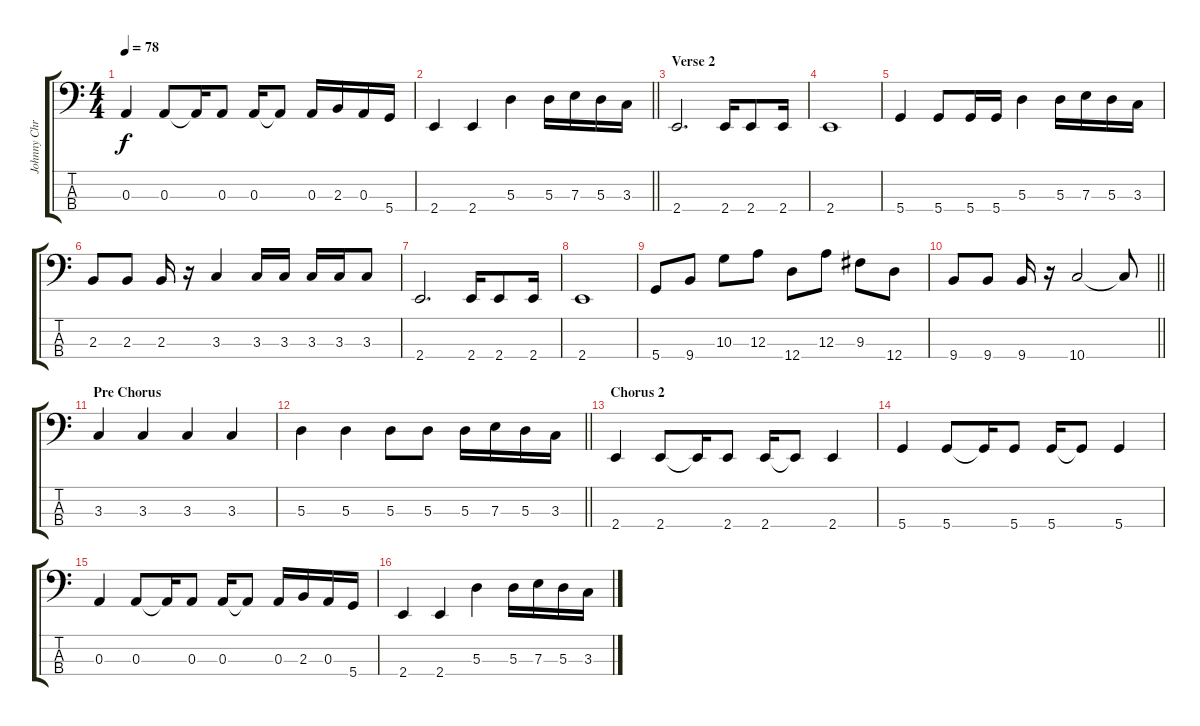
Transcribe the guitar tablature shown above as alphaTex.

\track ("Johnny Christ" "Johnny Chr") {instrument acousticbass}
\staff {score tabs}
\tuning (G2 D2 A1 D1) {hide}
\ts (4 4)
\tempo 78
\clef f4
\ks c
0.3.4{dy f} 0.3.8 0.3{t}.16 0.3.8 0.3.16 0.3{t}.8 0.3.16 2.3.16 0.3.16 5.4.16 |
\barLineRight lightlight
2.4.4 2.4.4 5.3.4 5.3.16 7.3.16 5.3.16 3.3.16 |
\section ("" "Verse 2")
2.4.2{d} 2.4.16 2.4.8 2.4.16 |
2.4.1 |
5.4.4 5.4.8 5.4.16 5.4.16 5.3.4 5.3.16 7.3.16 5.3.16 3.3.16 |
2.3.8 2.3.8 2.3.16 r.16 3.3.4 3.3.16 3.3.16 3.3.16 3.3.16 3.3.8 |
2.4.2{d} 2.4.16 2.4.8 2.4.16 |
2.4.1 |
5.4.8 9.4.8 10.3.8 12.3.8 12.4.8 12.3.8 9.3.8 12.4.8 |
\barLineRight lightlight
9.4.8 9.4.8 9.4.16 r.16 10.4.2 10.4{t}.8 |
\section ("" "Pre Chorus")
3.3.4 3.3.4 3.3.4 3.3.4 |
\barLineRight lightlight
5.3.4 5.3.4 5.3.8 5.3.8 5.3.16 7.3.16 5.3.16 3.3.16 |
\section ("" "Chorus 2")
2.4.4 2.4.8 2.4{t}.16 2.4.8 2.4.16 2.4{t}.8 2.4.4 |
5.4.4 5.4.8 5.4{t}.16 5.4.8 5.4.16 5.4{t}.8 5.4.4 |
0.3.4 0.3.8 0.3{t}.16 0.3.8 0.3.16 0.3{t}.8 0.3.16 2.3.16 0.3.16 5.4.16 |
2.4.4 2.4.4 5.3.4 5.3.16 7.3.16 5.3.16 3.3.16
